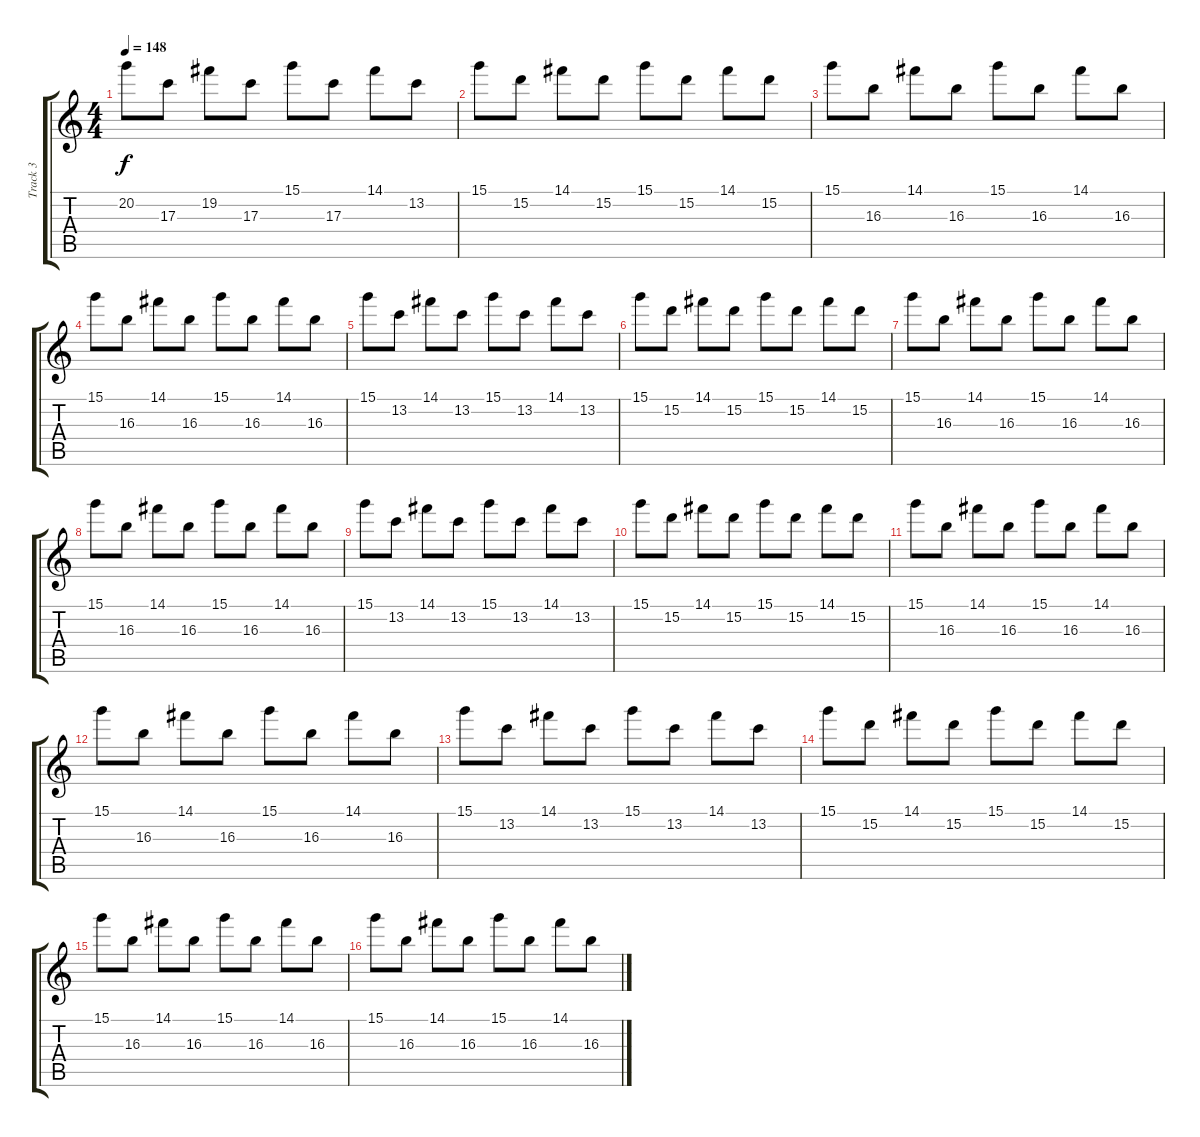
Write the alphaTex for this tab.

\track ("Track 3" "Track 3") {instrument electricguitarclean}
\staff {score tabs}
\tuning (E4 B3 G3 D3 A2 E2) {hide}
\ts (4 4)
\tempo 148
\clef g2
\ks c
20.2.8{dy f} 17.3.8 19.2.8 17.3.8 15.1.8 17.3.8 14.1.8 13.2.8 |
15.1.8 15.2.8 14.1.8 15.2.8 15.1.8 15.2.8 14.1.8 15.2.8 |
15.1.8 16.3.8 14.1.8 16.3.8 15.1.8 16.3.8 14.1.8 16.3.8 |
15.1.8 16.3.8 14.1.8 16.3.8 15.1.8 16.3.8 14.1.8 16.3.8 |
15.1.8 13.2.8 14.1.8 13.2.8 15.1.8 13.2.8 14.1.8 13.2.8 |
15.1.8 15.2.8 14.1.8 15.2.8 15.1.8 15.2.8 14.1.8 15.2.8 |
15.1.8 16.3.8 14.1.8 16.3.8 15.1.8 16.3.8 14.1.8 16.3.8 |
15.1.8 16.3.8 14.1.8 16.3.8 15.1.8 16.3.8 14.1.8 16.3.8 |
15.1.8 13.2.8 14.1.8 13.2.8 15.1.8 13.2.8 14.1.8 13.2.8 |
15.1.8 15.2.8 14.1.8 15.2.8 15.1.8 15.2.8 14.1.8 15.2.8 |
15.1.8 16.3.8 14.1.8 16.3.8 15.1.8 16.3.8 14.1.8 16.3.8 |
15.1.8 16.3.8 14.1.8 16.3.8 15.1.8 16.3.8 14.1.8 16.3.8 |
15.1.8 13.2.8 14.1.8 13.2.8 15.1.8 13.2.8 14.1.8 13.2.8 |
15.1.8 15.2.8 14.1.8 15.2.8 15.1.8 15.2.8 14.1.8 15.2.8 |
15.1.8 16.3.8 14.1.8 16.3.8 15.1.8 16.3.8 14.1.8 16.3.8 |
15.1.8 16.3.8 14.1.8 16.3.8 15.1.8 16.3.8 14.1.8 16.3.8
